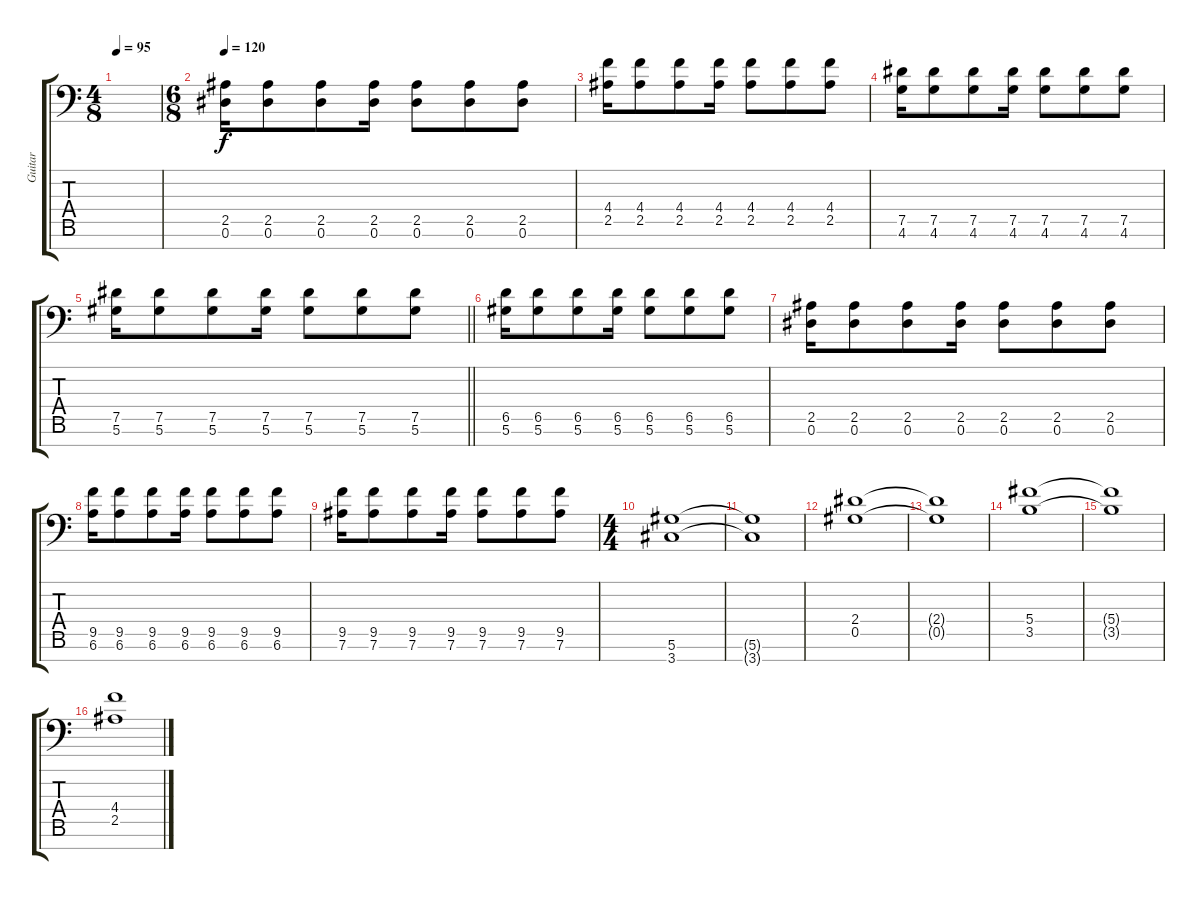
\track ("Guitar" "Guitar") {instrument distortionguitar}
\staff {score tabs}
\tuning (Eb4 Bb3 Gb3 Db3 Ab2 Eb2 Bb1) {hide}
\ts (4 8)
\tempo 95
\clef f4
\ks c
|
\ts (6 8)
\tempo 120
(2.5 0.6).16 (2.5 0.6).8 (2.5 0.6).8 (2.5 0.6).16 (2.5 0.6).8 (2.5 0.6).8 (2.5 0.6).8 |
(4.4 2.5).16 (4.4 2.5).8 (4.4 2.5).8 (4.4 2.5).16 (4.4 2.5).8 (4.4 2.5).8 (4.4 2.5).8 |
(7.5 4.6).16 (7.5 4.6).8 (7.5 4.6).8 (7.5 4.6).16 (7.5 4.6).8 (7.5 4.6).8 (7.5 4.6).8 |
\barLineRight lightlight
(7.5 5.6).16 (7.5 5.6).8 (7.5 5.6).8 (7.5 5.6).16 (7.5 5.6).8 (7.5 5.6).8 (7.5 5.6).8 |
(6.5 5.6).16 (6.5 5.6).8 (6.5 5.6).8 (6.5 5.6).16 (6.5 5.6).8 (6.5 5.6).8 (6.5 5.6).8 |
(2.5 0.6).16 (2.5 0.6).8 (2.5 0.6).8 (2.5 0.6).16 (2.5 0.6).8 (2.5 0.6).8 (2.5 0.6).8 |
(9.5 6.6).16 (9.5 6.6).8 (9.5 6.6).8 (9.5 6.6).16 (9.5 6.6).8 (9.5 6.6).8 (9.5 6.6).8 |
(9.5 7.6).16 (9.5 7.6).8 (9.5 7.6).8 (9.5 7.6).16 (9.5 7.6).8 (9.5 7.6).8 (9.5 7.6).8 |
\ts (4 4)
(5.6 3.7).1 |
(5.6{t} 3.7{t}).1 |
(2.4 0.5).1 |
(2.4{t} 0.5{t}).1 |
(5.4 3.5).1 |
(5.4{t} 3.5{t}).1 |
(4.4 2.5).1
